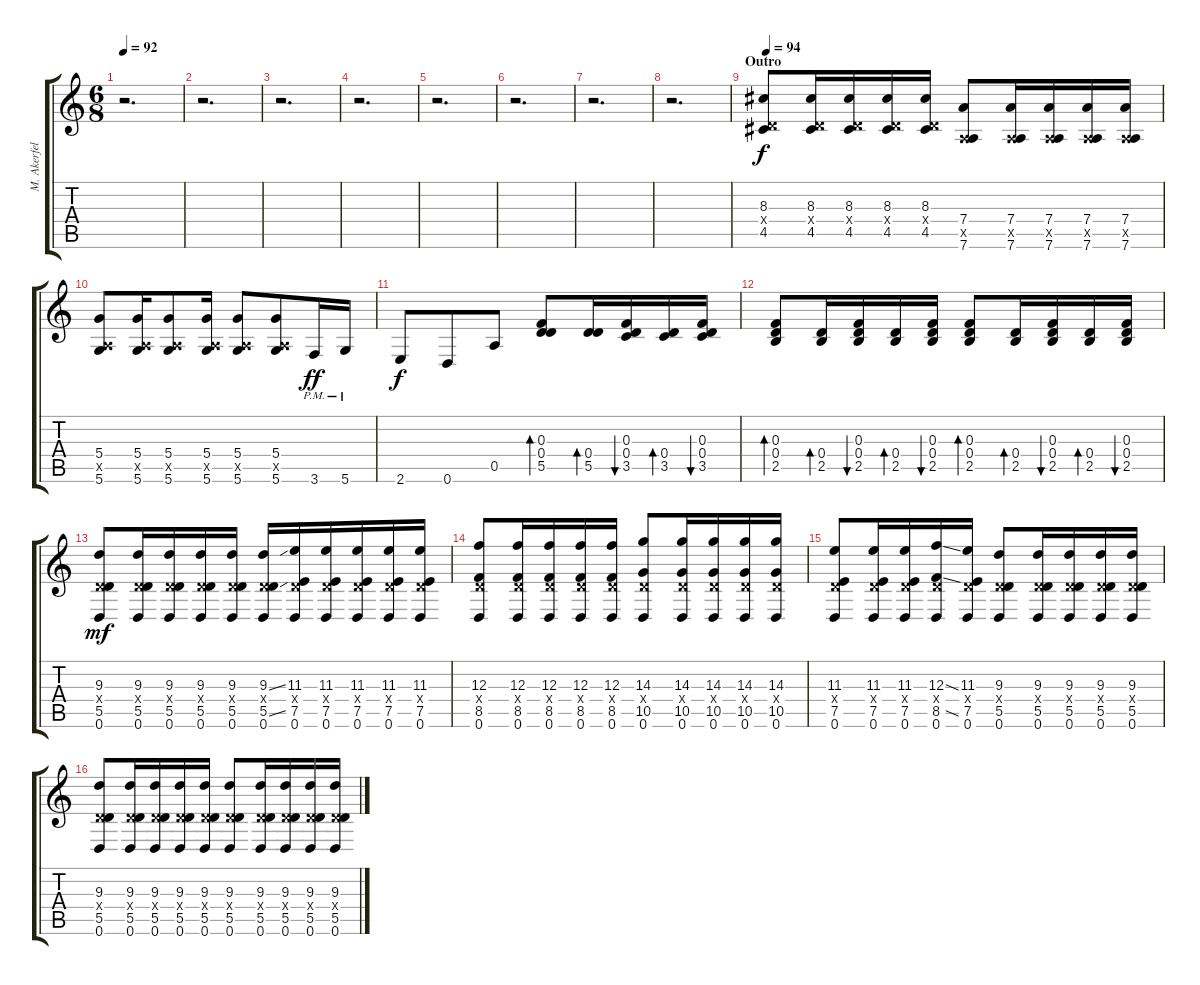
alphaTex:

\track ("M. Akerfeldt" "M. Akerfel") {instrument distortionguitar}
\staff {score tabs}
\tuning (E4 A3 F3 D3 A2 D2) {hide}
\ts (6 8)
\tempo 92
\clef g2
\ks c
r.2{d dy ff} |
r.2{d} |
r.2{d} |
r.2{d} |
r.2{d} |
r.2{d} |
r.2{d} |
r.2{d} |
\section ("" "Outro")
\tempo 94
(8.3 0.4{x} 4.5).8{dy f} (8.3 0.4{x} 4.5).16 (8.3 0.4{x} 4.5).16 (8.3 0.4{x} 4.5).16 (8.3 0.4{x} 4.5).16 (7.4 0.5{x} 7.6).8 (7.4 0.5{x} 7.6).16 (7.4 0.5{x} 7.6).16 (7.4 0.5{x} 7.6).16 (7.4 0.5{x} 7.6).16 |
(5.4 0.5{x} 5.6).8 (5.4 0.5{x} 5.6).16 (5.4 0.5{x} 5.6).8 (5.4 0.5{x} 5.6).16 (5.4 0.5{x} 5.6).8 (5.4 0.5{x} 5.6).8 3.6{pm}.16{dy ff} 5.6{pm}.16 |
2.6.8{dy f} 0.6.8 0.5.8 (0.3 0.4 5.5).8{bd 60} (0.4 5.5).16{bd 60} (0.3 0.4 3.5).16{bu 60} (0.4 3.5).16{bd 60} (0.3 0.4 3.5).16{bu 60} |
(0.3 0.4 2.5).8{bd 60} (0.4 2.5).16{bd 60} (0.3 0.4 2.5).16{bu 60} (0.4 2.5).16{bd 60} (0.3 0.4 2.5).16{bu 60} (0.3 0.4 2.5).8{bd 60} (0.4 2.5).16{bd 60} (0.3 0.4 2.5).16{bu 60} (0.4 2.5).16{bd 60} (0.3 0.4 2.5).16{bu 60} |
(9.3 0.4{x} 5.5 0.6).8{dy mf} (9.3 0.4{x} 5.5 0.6).16 (9.3 0.4{x} 5.5 0.6).16 (9.3 0.4{x} 5.5 0.6).16 (9.3 0.4{x} 5.5 0.6).16 (9.3{ss} 0.4{x} 5.5{ss} 0.6).16 (11.3 0.4{x} 7.5 0.6).16 (11.3 0.4{x} 7.5 0.6).16 (11.3 0.4{x} 7.5 0.6).16 (11.3 0.4{x} 7.5 0.6).16 (11.3 0.4{x} 7.5 0.6).16 |
(12.3 0.4{x} 8.5 0.6).8 (12.3 0.4{x} 8.5 0.6).16 (12.3 0.4{x} 8.5 0.6).16 (12.3 0.4{x} 8.5 0.6).16 (12.3 0.4{x} 8.5 0.6).16 (14.3 0.4{x} 10.5 0.6).8 (14.3 0.4{x} 10.5 0.6).16 (14.3 0.4{x} 10.5 0.6).16 (14.3 0.4{x} 10.5 0.6).16 (14.3 0.4{x} 10.5 0.6).16 |
(11.3 0.4{x} 7.5 0.6).8 (11.3 0.4{x} 7.5 0.6).16 (11.3 0.4{x} 7.5 0.6).16 (12.3{ss} 0.4{x} 8.5{ss} 0.6).16 (11.3 0.4{x} 7.5 0.6).16 (9.3 0.4{x} 5.5 0.6).8 (9.3 0.4{x} 5.5 0.6).16 (9.3 0.4{x} 5.5 0.6).16 (9.3 0.4{x} 5.5 0.6).16 (9.3 0.4{x} 5.5 0.6).16 |
(9.3 0.4{x} 5.5 0.6).8 (9.3 0.4{x} 5.5 0.6).16 (9.3 0.4{x} 5.5 0.6).16 (9.3 0.4{x} 5.5 0.6).16 (9.3 0.4{x} 5.5 0.6).16 (9.3 0.4{x} 5.5 0.6).8 (9.3 0.4{x} 5.5 0.6).16 (9.3 0.4{x} 5.5 0.6).16 (9.3 0.4{x} 5.5 0.6).16 (9.3 0.4{x} 5.5 0.6).16
